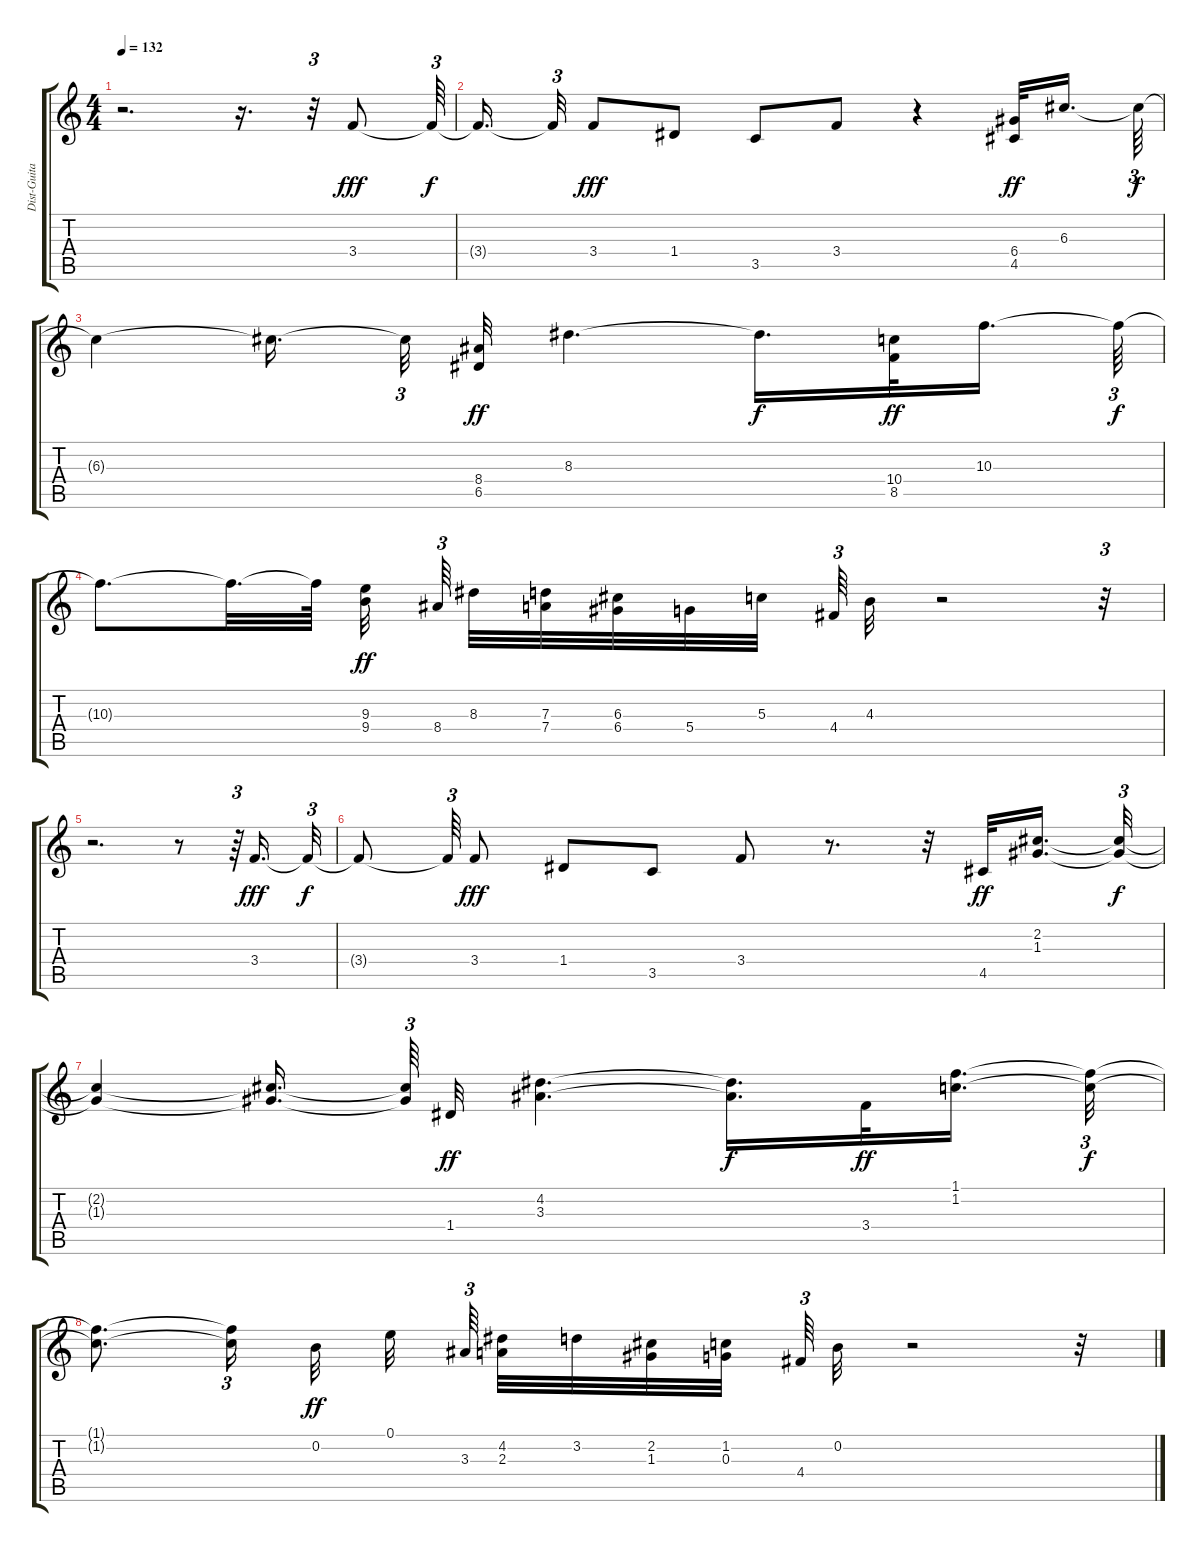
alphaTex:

\track ("Dist-Guitar" "Dist-Guita") {instrument distortionguitar}
\staff {score tabs}
\tuning (E4 B3 G3 D3 A2 E2) {hide}
\ts (4 4)
\tempo 132
\clef g2
\ks c
r.2{d dy ff} r.16{d} r.32{tu (3 2)} 3.4.8{dy fff} 3.4{t}.64{tu (3 2) dy f} |
3.4{t}.16{d beam splitsecondary} 3.4{t}.32{tu (3 2)} 3.4.8{dy fff} 1.4.8 3.5.8 3.4.8 r.4 (6.4 4.5).32{dy ff} 6.3.16{d beam splitsecondary} 6.3{t}.64{tu (3 2) dy f} |
6.3{t}.4 6.3{t}.16{d beam splitsecondary} 6.3{t}.32{tu (3 2)} (8.4 6.5).32{dy ff} 8.3.4{d} 8.3{t}.16{d dy f} (10.4 8.5).32{dy ff} 10.3.16{d beam splitsecondary} 10.3{t}.64{tu (3 2) dy f} |
10.3{t}.8{d} 10.3{t}.32{d} 10.3{t}.64 (9.3 9.4).32{dy ff beam splitsecondary} 8.4.64{tu (3 2) beam splitsecondary} 8.3.32 (7.3 7.4).32 (6.3 6.4).32 5.4.32 5.3.32{beam splitsecondary} 4.4.64{tu (3 2)} 4.3.32 r.2 r.32{tu (3 2)} |
r.2{d} r.8 r.64{tu (3 2)} 3.4.16{d dy fff} 3.4{t}.32{tu (3 2) dy f} |
3.4{t}.8 3.4{t}.64{tu (3 2)} 3.4.8{dy fff} 1.4.8 3.5.8 3.4.8 r.8{d} r.32 4.5.32{dy ff} (2.2 1.3).16{d beam splitsecondary} (2.2{t} 1.3{t}).32{tu (3 2) dy f} |
(2.2{t} 1.3{t}).4 (2.2{t} 1.3{t}).16{d beam splitsecondary} (2.2{t} 1.3{t}).64{tu (3 2)} 1.4.32{dy ff} (4.2 3.3).4{d} (4.2{t} 3.3{t}).16{d dy f} 3.4.32{dy ff} (1.1 1.2).16{d beam splitsecondary} (1.1{t} 1.2{t}).32{tu (3 2) dy f} |
(1.1{t} 1.2{t}).8{d} (1.1{t} 1.2{t}).16{tu (3 2)} 0.2.32{dy ff} 0.1.32{beam splitsecondary} 3.3.64{tu (3 2) volume 14 beam splitsecondary} (4.2 2.3).32 3.2.32 (2.2 1.3).32 (1.2 0.3).32{beam splitsecondary} 4.4.64{tu (3 2)} 0.2.32 r.2 r.32
